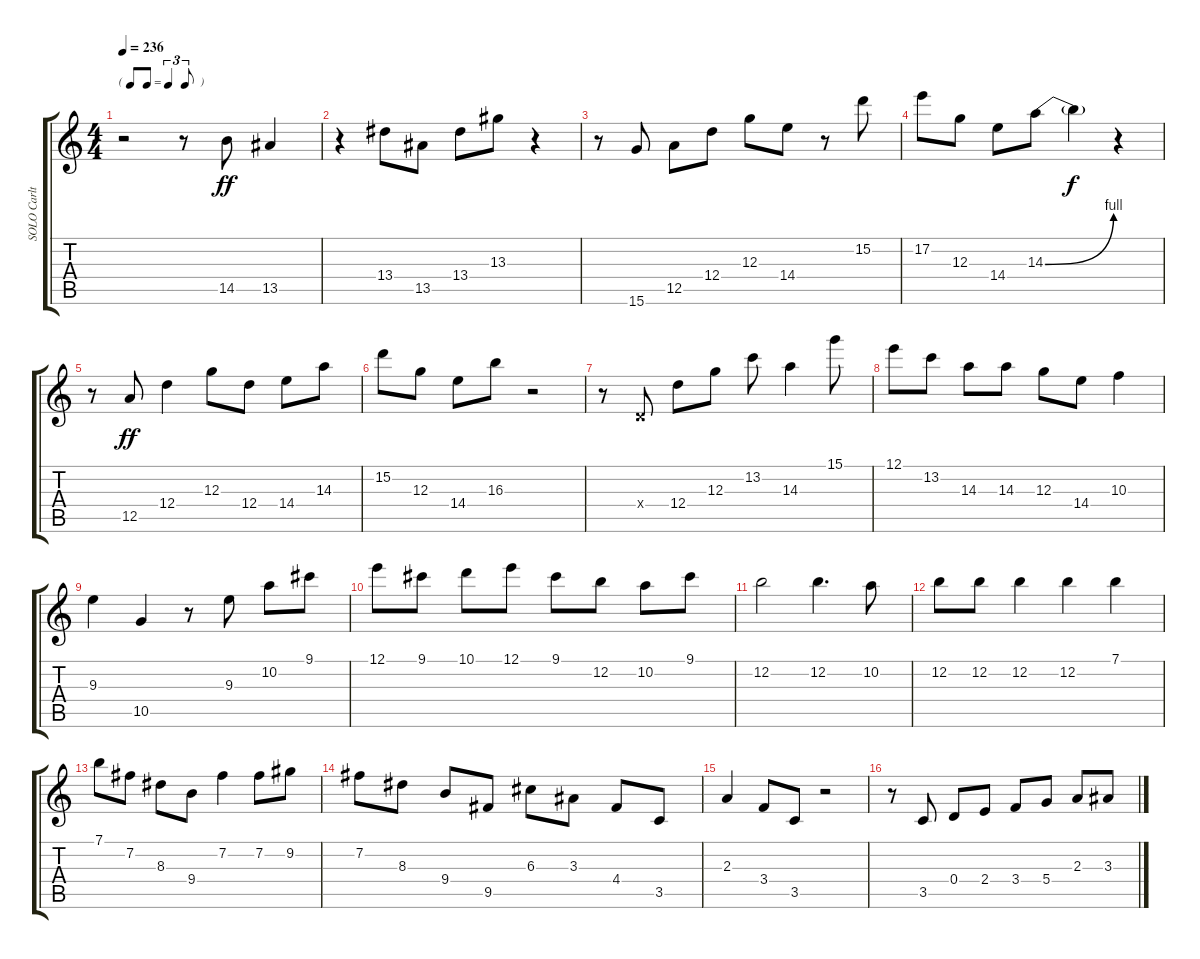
\track ("SOLO Carlton" "SOLO Carlt") {instrument acousticguitarnylon}
\staff {score tabs}
\tuning (E4 B3 G3 D3 A2 E2) {hide}
\ts (4 4)
\tf triplet8th
\tempo 236
\clef g2
\ks c
r.2{dy ff} r.8 14.5.8 13.5.4 |
r.4 13.4.8 13.5.8 13.4.8 13.3.8 r.4 |
r.8 15.6.8 12.5.8 12.4.8 12.3.8 14.4.8 r.8 15.2.8 |
17.2.8 12.3.8 14.4.8 14.3{be (bend 0 0 60 4)}.8 14.3{t}.4{dy f} r.4 |
r.8 12.5.8{dy ff} 12.4.4 12.3.8 12.4.8 14.4.8 14.3.8 |
15.2.8 12.3.8 14.4.8 16.3.8 r.2 |
r.8 0.4{x}.8 12.4.8 12.3.8 13.2.8 14.3.4 15.1.8 |
12.1.8 13.2.8 14.3.8 14.3.8 12.3.8 14.4.8 10.3.4 |
9.3.4 10.5.4 r.8 9.3.8 10.2.8 9.1.8 |
12.1.8 9.1.8 10.1.8 12.1.8 9.1.8 12.2.8 10.2.8 9.1.8 |
12.2.2 12.2.4{d} 10.2.8 |
12.2.8 12.2.8 12.2.4 12.2.4 7.1.4 |
7.1.8 7.2.8 8.3.8 9.4.8 7.2.4 7.2.8 9.2.8 |
7.2.8 8.3.8 9.4.8 9.5.8 6.3.8 3.3.8 4.4.8 3.5.8 |
2.3.4 3.4.8 3.5.8 r.2 |
r.8 3.5.8 0.4.8 2.4.8 3.4.8 5.4.8 2.3.8 3.3.8
